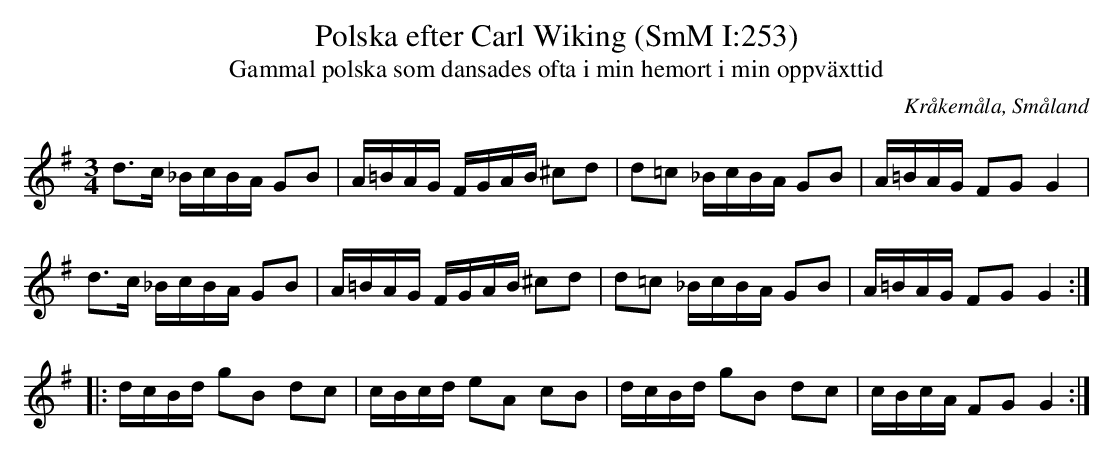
X:1
T:Polska efter Carl Wiking (SmM I:253)
T:Gammal polska som dansades ofta i min hemort i min oppväxttid
O:Kråkemåla, Småland
M:3/4
L:1/16
K:G
d3c _BcBA G2B2|A=BAG FGAB ^c2d2|d2=c2 _BcBA G2B2|A=BAG F2G2 G4|
d3c _BcBA G2B2|A=BAG FGAB ^c2d2|d2=c2 _BcBA G2B2|A=BAG F2G2 G4:|
|:dcBd g2B2 d2c2|cBcd e2A2 c2B2|dcBd g2B2 d2c2|cBcA F2G2 G4:|
